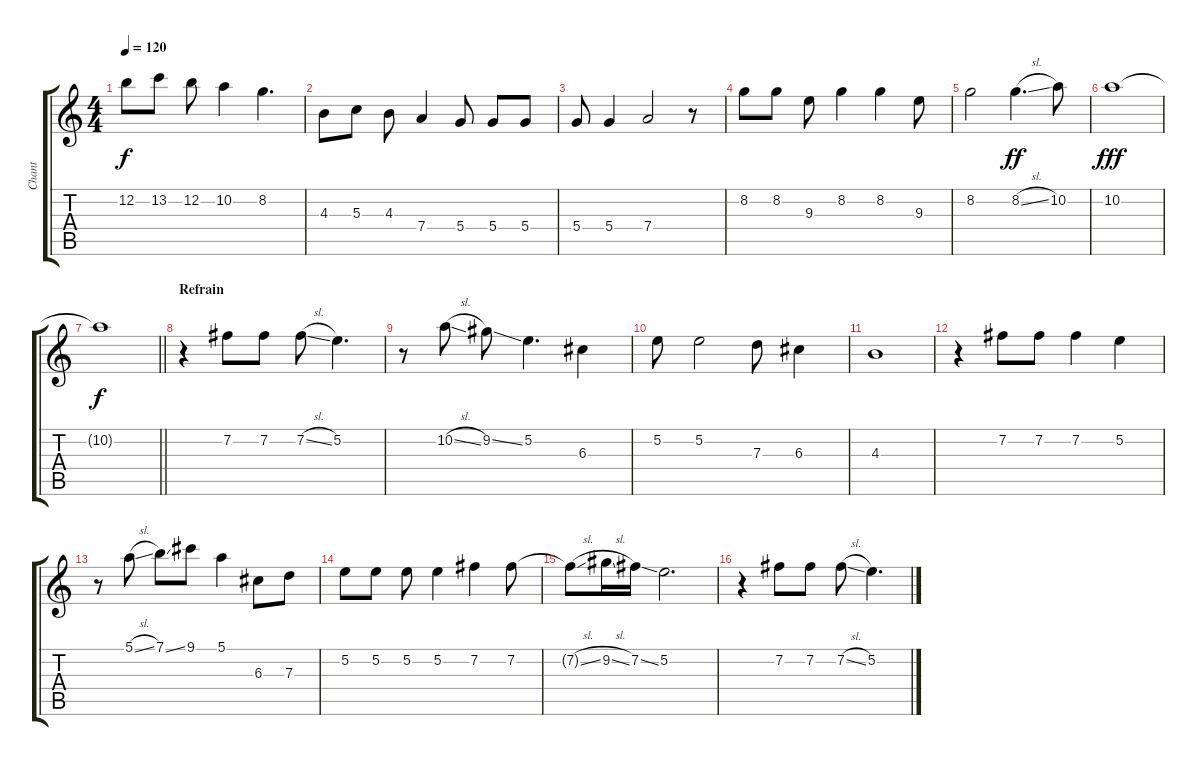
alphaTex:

\track ("Chant" "Chant") {instrument acousticguitarsteel}
\staff {score tabs}
\tuning (E4 B3 G3 D3 A2 E2) {hide}
\ts (4 4)
\tempo 120
\clef g2
\ks c
12.2.8{dy f} 13.2.8 12.2.8 10.2.4 8.2.4{d} |
4.3.8 5.3.8 4.3.8 7.4.4 5.4.8 5.4.8 5.4.8 |
5.4.8 5.4.4 7.4.2 r.8 |
8.2.8 8.2.8 9.3.8 8.2.4 8.2.4 9.3.8 |
8.2.2 8.2{sl}.4{d dy ff} 10.2.8 |
10.2.1{dy fff} |
\barLineRight lightlight
10.2{t}.1{dy f} |
\section ("" "Refrain")
r.4 7.2.8 7.2.8 7.2{sl}.8 5.2.4{d} |
r.8 10.2{sl}.8 9.2{ss}.8 5.2.4{d} 6.3.4 |
5.2.8 5.2.2 7.3.8 6.3.4 |
4.3.1 |
r.4 7.2.8 7.2.8 7.2.4 5.2.4 |
r.8 5.1{sl}.8 7.1{ss}.8 9.1.8 5.1.4 6.3.8 7.3.8 |
5.2.8 5.2.8 5.2.8 5.2.4 7.2.4 7.2.8 |
7.2{sl t}.8 9.2{sl}.16 7.2{ss}.16 5.2.2{d} |
r.4 7.2.8 7.2.8 7.2{sl}.8 5.2.4{d}
